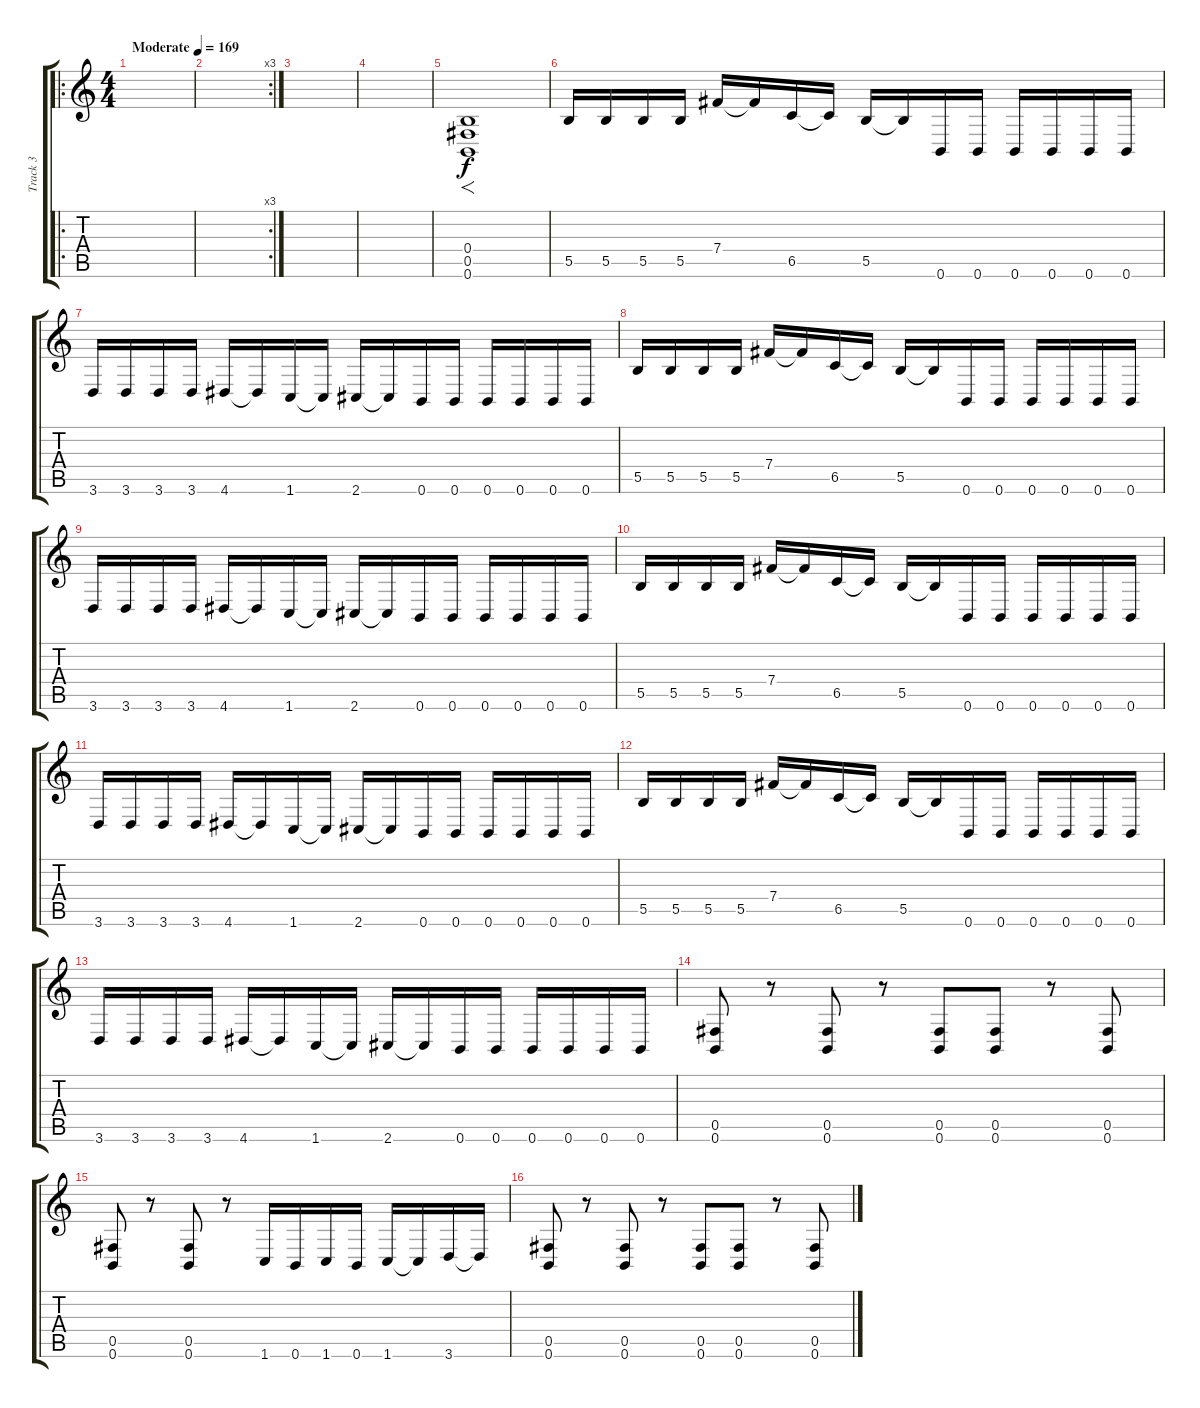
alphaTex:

\track ("Track 3" "Track 3") {instrument distortionguitar}
\staff {score tabs}
\tuning (Db4 Ab3 E3 B2 Gb2 B1) {hide}
\ro
\ts (4 4)
\tempo (169 "Moderate")
\clef g2
\ks c
|
\rc 3
|
|
|
(0.4 0.5 0.6).1{f} |
5.5.16 5.5.16 5.5.16 5.5.16 7.4.16 7.4{t}.16 6.5.16 6.5{t}.16 5.5.16 5.5{t}.16 0.6.16 0.6.16 0.6.16 0.6.16 0.6.16 0.6.16 |
3.6.16 3.6.16 3.6.16 3.6.16 4.6.16 4.6{t}.16 1.6.16 1.6{t}.16 2.6.16 2.6{t}.16 0.6.16 0.6.16 0.6.16 0.6.16 0.6.16 0.6.16 |
5.5.16 5.5.16 5.5.16 5.5.16 7.4.16 7.4{t}.16 6.5.16 6.5{t}.16 5.5.16 5.5{t}.16 0.6.16 0.6.16 0.6.16 0.6.16 0.6.16 0.6.16 |
3.6.16 3.6.16 3.6.16 3.6.16 4.6.16 4.6{t}.16 1.6.16 1.6{t}.16 2.6.16 2.6{t}.16 0.6.16 0.6.16 0.6.16 0.6.16 0.6.16 0.6.16 |
5.5.16 5.5.16 5.5.16 5.5.16 7.4.16 7.4{t}.16 6.5.16 6.5{t}.16 5.5.16 5.5{t}.16 0.6.16 0.6.16 0.6.16 0.6.16 0.6.16 0.6.16 |
3.6.16 3.6.16 3.6.16 3.6.16 4.6.16 4.6{t}.16 1.6.16 1.6{t}.16 2.6.16 2.6{t}.16 0.6.16 0.6.16 0.6.16 0.6.16 0.6.16 0.6.16 |
5.5.16 5.5.16 5.5.16 5.5.16 7.4.16 7.4{t}.16 6.5.16 6.5{t}.16 5.5.16 5.5{t}.16 0.6.16 0.6.16 0.6.16 0.6.16 0.6.16 0.6.16 |
3.6.16 3.6.16 3.6.16 3.6.16 4.6.16 4.6{t}.16 1.6.16 1.6{t}.16 2.6.16 2.6{t}.16 0.6.16 0.6.16 0.6.16 0.6.16 0.6.16 0.6.16 |
(0.5 0.6).8 r.8 (0.5 0.6).8 r.8 (0.5 0.6).8 (0.5 0.6).8 r.8 (0.5 0.6).8 |
(0.5 0.6).8 r.8 (0.5 0.6).8 r.8 1.6.16 0.6.16 1.6.16 0.6.16 1.6.16 1.6{t}.16 3.6.16 3.6{t}.16 |
(0.5 0.6).8 r.8 (0.5 0.6).8 r.8 (0.5 0.6).8 (0.5 0.6).8 r.8 (0.5 0.6).8
